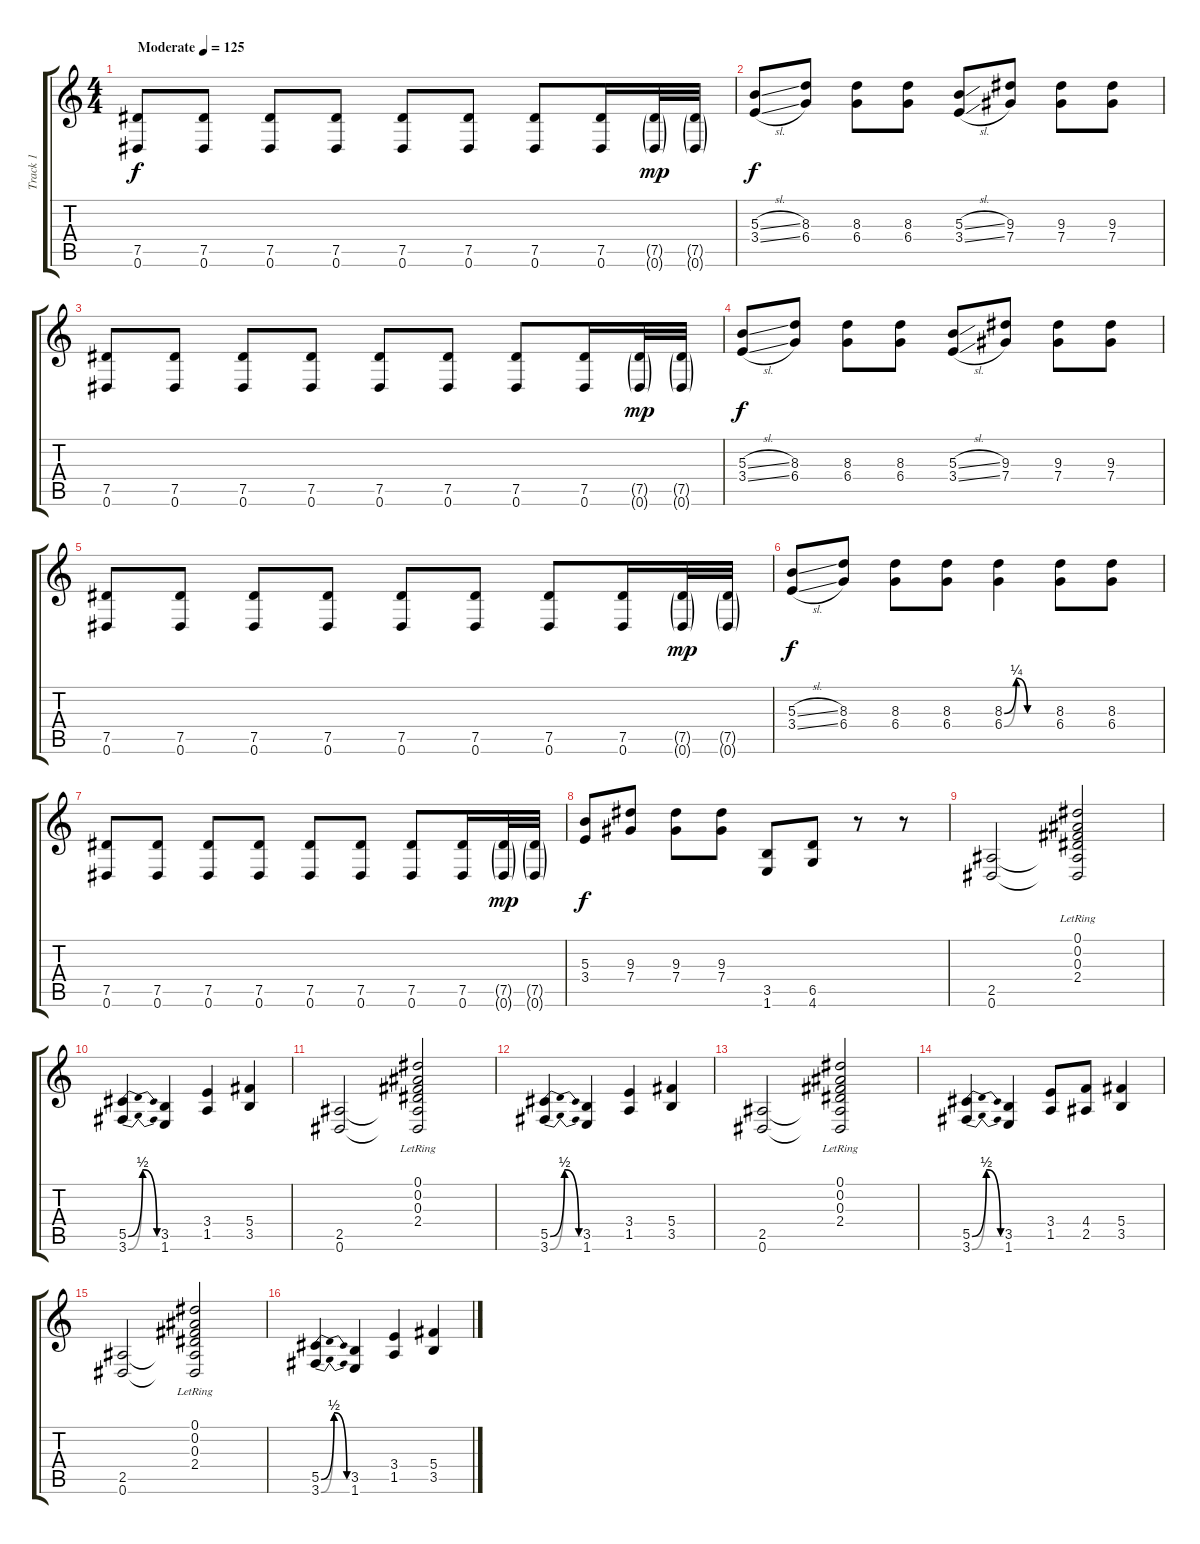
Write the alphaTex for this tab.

\track ("Track 1" "Track 1") {instrument distortionguitar}
\staff {score tabs}
\tuning (Eb4 Bb3 Gb3 Db3 Ab2 Eb2) {hide}
\ts (4 4)
\tempo (125 "Moderate")
\clef g2
\ks c
(7.5 0.6).8{dy f instrument distortionguitar} (7.5 0.6).8 (7.5 0.6).8 (7.5 0.6).8 (7.5 0.6).8 (7.5 0.6).8 (7.5 0.6).8 (7.5 0.6).16 (7.5{g} 0.6{g}).32{dy mp} (7.5{g} 0.6{g}).32 |
(5.3{sl} 3.4{sl}).8{dy f} (8.3 6.4).8 (8.3 6.4).8 (8.3 6.4).8 (5.3{sl} 3.4{sl}).8 (9.3 7.4).8 (9.3 7.4).8 (9.3 7.4).8 |
(7.5 0.6).8 (7.5 0.6).8 (7.5 0.6).8 (7.5 0.6).8 (7.5 0.6).8 (7.5 0.6).8 (7.5 0.6).8 (7.5 0.6).16 (7.5{g} 0.6{g}).32{dy mp} (7.5{g} 0.6{g}).32 |
(5.3{sl} 3.4{sl}).8{dy f} (8.3 6.4).8 (8.3 6.4).8 (8.3 6.4).8 (5.3{sl} 3.4{sl}).8 (9.3 7.4).8 (9.3 7.4).8 (9.3 7.4).8 |
(7.5 0.6).8 (7.5 0.6).8 (7.5 0.6).8 (7.5 0.6).8 (7.5 0.6).8 (7.5 0.6).8 (7.5 0.6).8 (7.5 0.6).16 (7.5{g} 0.6{g}).32{dy mp} (7.5{g} 0.6{g}).32 |
(5.3{sl} 3.4{sl}).8{dy f} (8.3 6.4).8 (8.3 6.4).8 (8.3 6.4).8 (8.3{be (custom 0 0 15 1 29 0 60 0)} 6.4{be (custom 0 0 15 1 29 0 60 0)}).4 (8.3 6.4).8 (8.3 6.4).8 |
(7.5 0.6).8 (7.5 0.6).8 (7.5 0.6).8 (7.5 0.6).8 (7.5 0.6).8 (7.5 0.6).8 (7.5 0.6).8 (7.5 0.6).16 (7.5{g} 0.6{g}).32{dy mp} (7.5{g} 0.6{g}).32 |
(5.3 3.4).8{dy f} (9.3 7.4).8 (9.3 7.4).8 (9.3 7.4).8 (3.5 1.6).8 (6.5 4.6).8 r.8 r.8 |
(2.5 0.6).2 (0.1{lr} 0.2{lr} 0.3{lr} 2.4{lr} 2.5{t} 0.6{t}).2 |
(5.5{be (bendrelease 0 0 15 2 30 2 60 0)} 3.6{be (bendrelease 0 0 14 2 30 2 60 0)}).4 (3.5 1.6).4 (3.4 1.5).4 (5.4 3.5).4 |
(2.5 0.6).2 (0.1{lr} 0.2{lr} 0.3{lr} 2.4{lr} 2.5{t} 0.6{t}).2 |
(5.5{be (bendrelease 0 0 15 2 30 2 60 0)} 3.6{be (bendrelease 0 0 14 2 30 2 60 0)}).4 (3.5 1.6).4 (3.4 1.5).4 (5.4 3.5).4 |
(2.5 0.6).2 (0.1{lr} 0.2{lr} 0.3{lr} 2.4{lr} 2.5{t} 0.6{t}).2 |
(5.5{be (bendrelease 0 0 15 2 30 2 60 0)} 3.6{be (bendrelease 0 0 14 2 30 2 60 0)}).4 (3.5 1.6).4 (3.4 1.5).8 (4.4 2.5).8 (5.4 3.5).4 |
(2.5 0.6).2 (0.1{lr} 0.2{lr} 0.3{lr} 2.4{lr} 2.5{t} 0.6{t}).2 |
(5.5{be (bendrelease 0 0 15 2 30 2 60 0)} 3.6{be (bendrelease 0 0 14 2 30 2 60 0)}).4 (3.5 1.6).4 (3.4 1.5).4 (5.4 3.5).4
